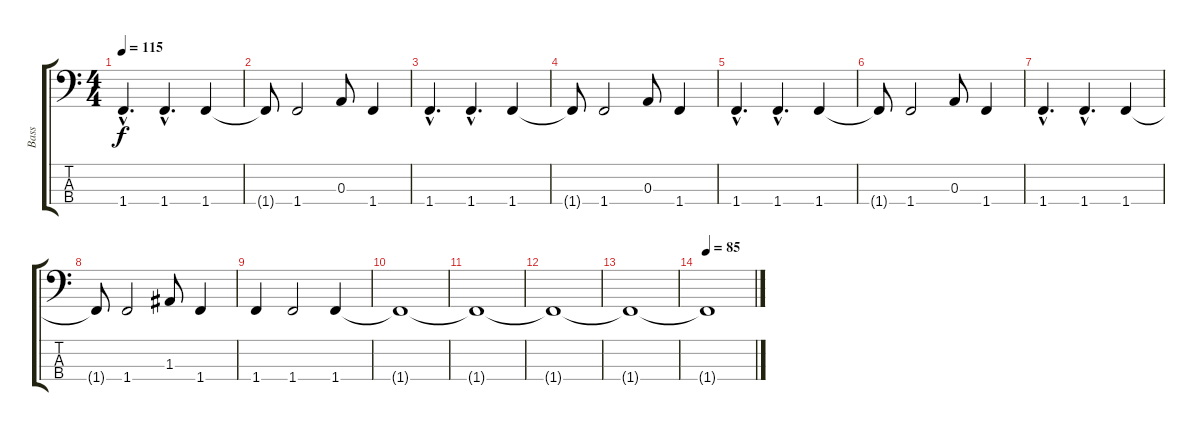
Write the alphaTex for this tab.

\track ("Bass" "Bass") {instrument electricbassfinger}
\staff {score tabs}
\tuning (G2 D2 A1 E1) {hide}
\ts (4 4)
\tempo 115
\clef f4
\ks c
1.4{hac}.4{d dy f} 1.4{hac}.4{d} 1.4.4 |
1.4{t}.8 1.4.2 0.3.8 1.4.4 |
1.4{hac}.4{d} 1.4{hac}.4{d} 1.4.4 |
1.4{t}.8 1.4.2 0.3.8 1.4.4 |
1.4{hac}.4{d} 1.4{hac}.4{d} 1.4.4 |
1.4{t}.8 1.4.2 0.3.8 1.4.4 |
1.4{hac}.4{d} 1.4{hac}.4{d} 1.4.4 |
1.4{t}.8 1.4.2 1.3.8 1.4.4 |
1.4.4 1.4.2 1.4.4 |
1.4{t}.1 |
1.4{t}.1 |
1.4{t}.1 |
1.4{t}.1 |
\tempo 85
1.4{t}.1
